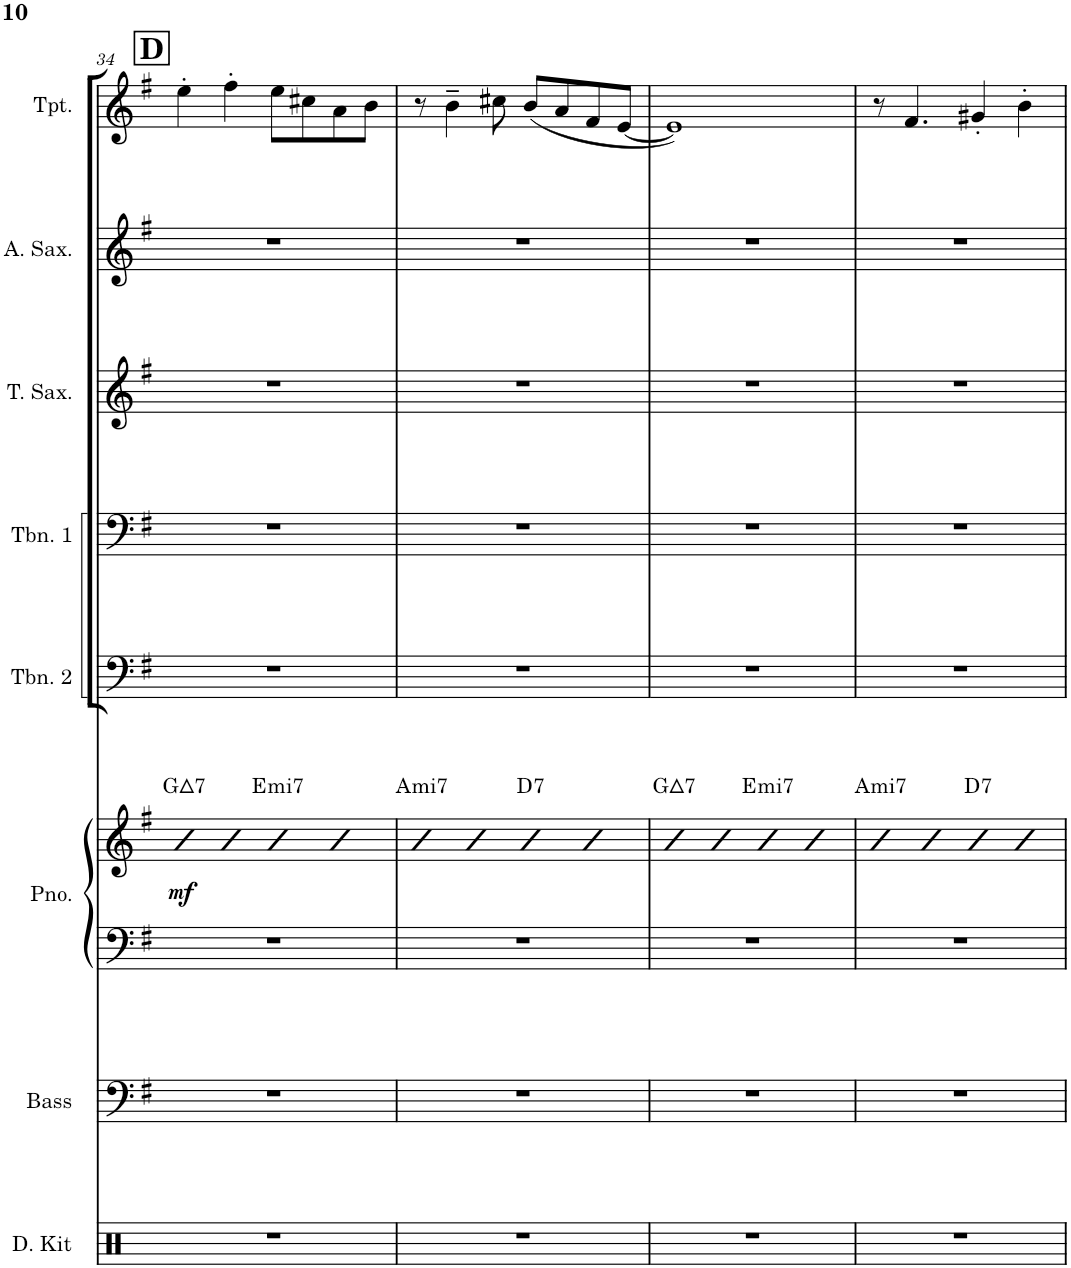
**kern	**kern	**kern	**kern	**dynam	**harte	**kern	**kern	**kern	**kern	**kern
*part8	*part7	*part6	*part6	*part6	*part6	*part5	*part4	*part3	*part2	*part1
*staff9	*staff8	*staff7	*staff6	*staff6/7	*	*staff5	*staff4	*staff3	*staff2	*staff1
*I"Drum Kit	*I"Acoustic Bass	*I"Piano	*	*	*	*I"Trombone 2	*I"Trombone 1	*I"Tenor Saxophone	*I"Alto Saxophone	*I"Trumpet
*I'D. Kit	*I'Bass	*I'Pno.	*	*	*	*I'Tbn. 2	*I'Tbn. 1	*I'T. Sax.	*I'A. Sax.	*I'Tpt.
!!LO:PB:g=z
*clefX	*clefF4	*clefF4	*clefG2	*	*	*clefF4	*clefF4	*clefG2	*clefG2	*clefG2
*	*Trd7c12	*	*	*	*	*	*	*Trd8c14	*Trd5c9	*Trd1c2
*k[]	*k[f#]	*k[f#]	*k[f#]	*	*	*k[f#]	*k[f#]	*k[f#]	*k[f#]	*k[f#]
*M4/4	*M4/4	*M4/4	*M4/4	*	*	*M4/4	*M4/4	*M4/4	*M4/4	*M4/4
!!LO:REH:place=s1:a:B:cj:fs=14:t=D
=34	=34	=34	=34	=34	=34	=34	=34	=34	=34	=34
!	!	!	!	!LO:DY:b	!LO:H:kt=7	!	!	!	!	!
1r	1r	1r	4b	mf	G:maj7	1r	1r	1r	1r	4ee'\
.	.	.	4b	.	.	.	.	.	.	4ff#'\
!	!	!	!	!	!LO:H:kt=mi7	!	!	!	!	!
.	.	.	4b	.	E:min7	.	.	.	.	8ee\L
.	.	.	.	.	.	.	.	.	.	8cc#X\
.	.	.	4b	.	.	.	.	.	.	8a\
.	.	.	.	.	.	.	.	.	.	8b\J
=35	=35	=35	=35	=35	=35	=35	=35	=35	=35	=35
!	!	!	!	!	!LO:H:kt=mi7	!	!	!	!	!
1r	1r	1r	4b	.	A:min7	1r	1r	1r	1r	8r
.	.	.	.	.	.	.	.	.	.	4b~\
.	.	.	4b	.	.	.	.	.	.	.
.	.	.	.	.	.	.	.	.	.	8cc#X\
!	!	!	!	!	!LO:H:kt=7	!	!	!	!	!
.	.	.	4b	.	D:7	.	.	.	.	(8b/L
.	.	.	.	.	.	.	.	.	.	8a/
.	.	.	4b	.	.	.	.	.	.	8f#/
.	.	.	.	.	.	.	.	.	.	[8e/J
=36	=36	=36	=36	=36	=36	=36	=36	=36	=36	=36
!	!	!	!	!	!LO:H:kt=7	!	!	!	!	!
1r	1r	1r	4b	.	G:maj7	1r	1r	1r	1r	1e])
.	.	.	4b	.	.	.	.	.	.	.
!	!	!	!	!	!LO:H:kt=mi7	!	!	!	!	!
.	.	.	4b	.	E:min7	.	.	.	.	.
.	.	.	4b	.	.	.	.	.	.	.
=37	=37	=37	=37	=37	=37	=37	=37	=37	=37	=37
!	!	!	!	!	!LO:H:kt=mi7	!	!	!	!	!
1r	1r	1r	4b	.	A:min7	1r	1r	1r	1r	8r
.	.	.	.	.	.	.	.	.	.	4.f#/
.	.	.	4b	.	.	.	.	.	.	.
!	!	!	!	!	!LO:H:kt=7	!	!	!	!	!
.	.	.	4b	.	D:7	.	.	.	.	4g#X'/
.	.	.	4b	.	.	.	.	.	.	4b'\
=	=	=	=	=	=	=	=	=	=	=
*-	*-	*-	*-	*-	*-	*-	*-	*-	*-	*-
